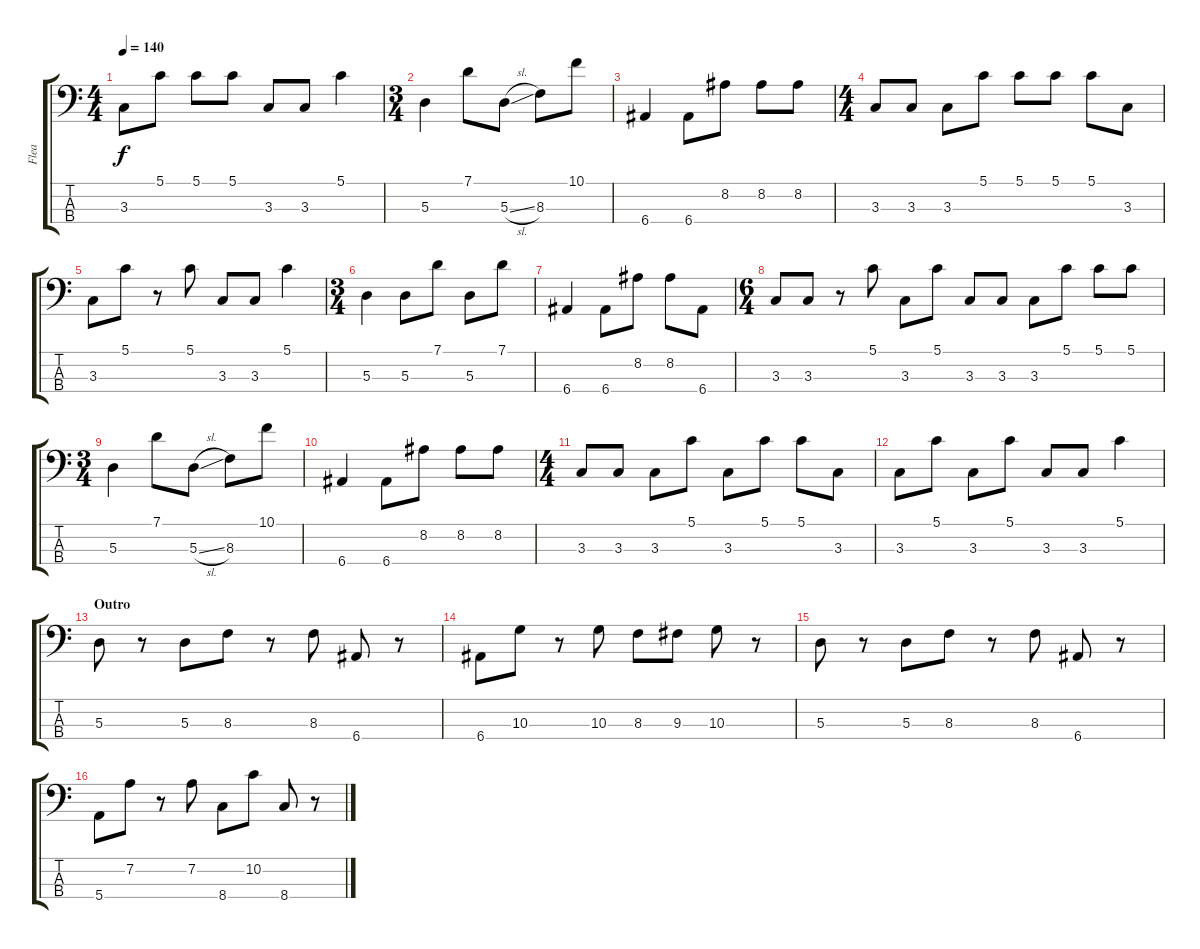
\track ("Flea" "Flea") {instrument electricbassfinger}
\staff {score tabs}
\tuning (G2 D2 A1 E1) {hide}
\ts (4 4)
\tempo 140
\clef f4
\ks c
3.3.8{dy f} 5.1.8 5.1.8 5.1.8 3.3.8 3.3.8 5.1.4 |
\ts (3 4)
5.3.4 7.1.8 5.3{sl}.8 8.3.8 10.1.8 |
6.4.4 6.4.8 8.2.8 8.2.8 8.2.8 |
\ts (4 4)
3.3.8 3.3.8 3.3.8 5.1.8 5.1.8 5.1.8 5.1.8 3.3.8 |
3.3.8 5.1.8 r.8 5.1.8 3.3.8 3.3.8 5.1.4 |
\ts (3 4)
5.3.4 5.3.8 7.1.8 5.3.8 7.1.8 |
6.4.4 6.4.8 8.2.8 8.2.8 6.4.8 |
\ts (6 4)
3.3.8 3.3.8 r.8 5.1.8 3.3.8 5.1.8 3.3.8 3.3.8 3.3.8 5.1.8 5.1.8 5.1.8 |
\ts (3 4)
5.3.4 7.1.8 5.3{sl}.8 8.3.8 10.1.8 |
6.4.4 6.4.8 8.2.8 8.2.8 8.2.8 |
\ts (4 4)
3.3.8 3.3.8 3.3.8 5.1.8 3.3.8 5.1.8 5.1.8 3.3.8 |
3.3.8 5.1.8 3.3.8 5.1.8 3.3.8 3.3.8 5.1.4 |
\section ("" "Outro")
5.3.8 r.8 5.3.8 8.3.8 r.8 8.3.8 6.4.8 r.8 |
6.4.8 10.3.8 r.8 10.3.8 8.3.8 9.3.8 10.3.8 r.8 |
5.3.8 r.8 5.3.8 8.3.8 r.8 8.3.8 6.4.8 r.8 |
5.4.8 7.2.8 r.8 7.2.8 8.4.8 10.2.8 8.4.8 r.8
